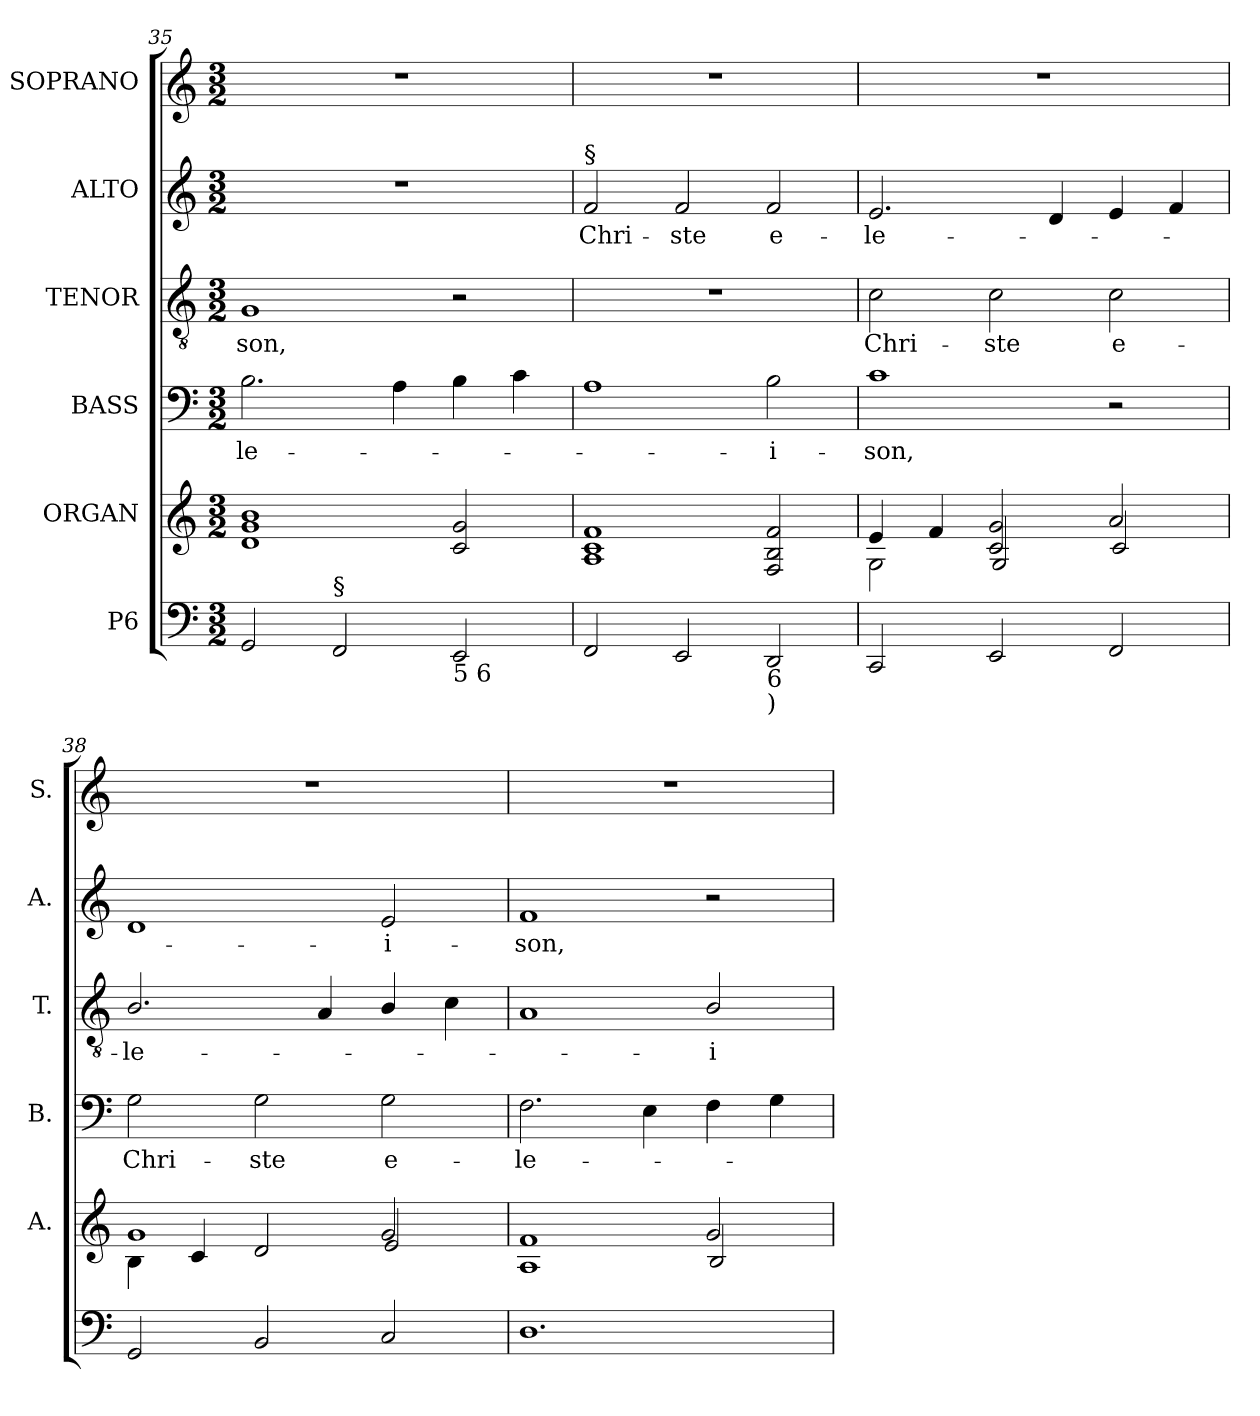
**kern	**kern	**kern	**text	**kern	**text	**kern	**text	**kern
*part6	*part5	*part4	*part4	*part3	*part3	*part2	*part2	*part1
*staff6	*staff5	*staff4	*staff4	*staff3	*staff3	*staff2	*staff2	*staff1
*I"P6	*I"ORGAN	*I"BASS	*	*I"TENOR	*	*I"ALTO	*	*I"SOPRANO
*	*I'A.	*I'B.	*	*I'T.	*	*I'A.	*	*I'S.
*clefF4	*clefG2	*clefF4	*	*clefGv2	*	*clefG2	*	*clefG2
*	*	*	*	*ITrd7c12	*	*	*	*
*k[]	*k[]	*k[]	*	*k[]	*	*k[]	*	*k[]
*C:	*C:	*C:	*	*C:	*	*C:	*	*C:
*M3/2	*M3/2	*M3/2	*	*M3/2	*	*M3/2	*	*M3/2
=35	=35	=35	=35	=35	=35	=35	=35	=35
!	!	!	!LO:LY:b:color=#000000	!	!	!	!	!
!	!	!	!	!	!LO:LY:b:color=#000000	!LO:N:vis=1	!	!LO:N:vis=1
2GGi/	1di 1gi 1bi	2.Bi\	-le-	1GGi	-son,	1.r	.	1.r
!LO:TX:a:t=§	!	!	!	!	!	!	!	!
2FFi/	.	.	.	.	.	.	.	.
.	.	4Ai\	.	.	.	.	.	.
!LO:TX:b:t=5 6	!	!	!	!	!	!	!	!
2EEi/	2ci/ 2gi	4Bi\	.	2r	.	.	.	.
.	.	4ci\	.	.	.	.	.	.
!!LO:LB:g=z
=36	=36	=36	=36	=36	=36	=36	=36	=36
!	!	!	!	!LO:N:vis=1	!	!	!	!
!	!	!	!	!	!	!LO:TX:a:t=§	!	!
!	!	!	!	!	!	!	!LO:LY:b:color=#000000	!LO:N:vis=1
2FFi/	1Ai 1ci 1fi	1Ai	.	1.r	.	2fi/	Chri-	1.r
!	!	!	!	!	!	!	!LO:LY:b:color=#000000	!
2EEi/	.	.	.	.	.	2fi/	-ste	.
!	!	!	!LO:LY:b:color=#000000	!	!	!	!	!
!LO:TX:b:t=6	!	!	!	!	!	!	!	!
!LO:TX:b:t=)	!	!	!	!	!	!	!	!
!	!	!	!	!	!	!	!LO:LY:b:color=#000000	!
2DDi/	2Fi/ 2Bi 2fi	2Bi\	-i-	.	.	2fi/	e-	.
=37	=37	=37	=37	=37	=37	=37	=37	=37
*	*^	*	*	*	*	*	*	*
!	!	!	!	!LO:LY:b:color=#000000	!	!	!	!	!
!	!	!	!	!	!	!LO:LY:b:color=#000000	!	!	!
!	!	!	!	!	!	!	!	!LO:LY:b:color=#000000	!LO:N:vis=1
2CCi/	4ei/	2Gi\	1ci	-son,	2Ci\	Chri-	2.ei/	-le-	1.r
.	4fi/	.	.	.	.	.	.	.	.
!	!	!	!	!	!	!LO:LY:b:color=#000000	!	!	!
2EEi/	2ci/ 2gi	2Gi/	.	.	2Ci\	-ste	.	.	.
.	.	.	.	.	.	.	4di/	.	.
!	!	!	!	!	!	!LO:LY:b:color=#000000	!	!	!
2FFi/	2ai/	2ci/	2r	.	2Ci\	e-	4ei/	.	.
.	.	.	.	.	.	.	4fi/	.	.
=38	=38	=38	=38	=38	=38	=38	=38	=38	=38
!	!	!	!	!LO:LY:b:color=#000000	!	!	!	!	!
!	!	!	!	!	!	!LO:LY:b:color=#000000	!	!	!LO:N:vis=1
2GGi/	1gi	4Bi\	2Gi\	Chri-	2.BBi/	-le-	1di	.	1.r
.	.	4ci/	.	.	.	.	.	.	.
!	!	!	!	!LO:LY:b:color=#000000	!	!	!	!	!
2BBi/	.	2di/	2Gi\	-ste	.	.	.	.	.
.	.	.	.	.	4AAi/	.	.	.	.
!	!	!	!	!LO:LY:b:color=#000000	!	!	!	!	!
!	!	!	!	!	!	!	!	!LO:LY:b:color=#000000	!
2Ci/	2gi/	2ei/	2Gi\	e-	4BBi/	.	2ei/	-i-	.
.	.	.	.	.	4Ci\	.	.	.	.
=39	=39	=39	=39	=39	=39	=39	=39	=39	=39
!	!	!	!	!LO:LY:b:color=#000000	!	!	!	!	!
!	!	!	!	!	!	!	!	!LO:LY:b:color=#000000	!LO:N:vis=1
1.Di	1fi	1Ai	2.Fi\	-le-	1AAi	.	1fi	-son,	1.r
.	.	.	4Ei\	.	.	.	.	.	.
!	!	!	!	!	!	!LO:LY:b:color=#000000	!	!	!
.	2gi/	2Bi/	4Fi\	.	2BBi/	-i-	2r	.	.
.	.	.	4Gi\	.	.	.	.	.	.
*	*v	*v	*	*	*	*	*	*	*
=	=	=	=	=	=	=	=	=
*-	*-	*-	*-	*-	*-	*-	*-	*-
